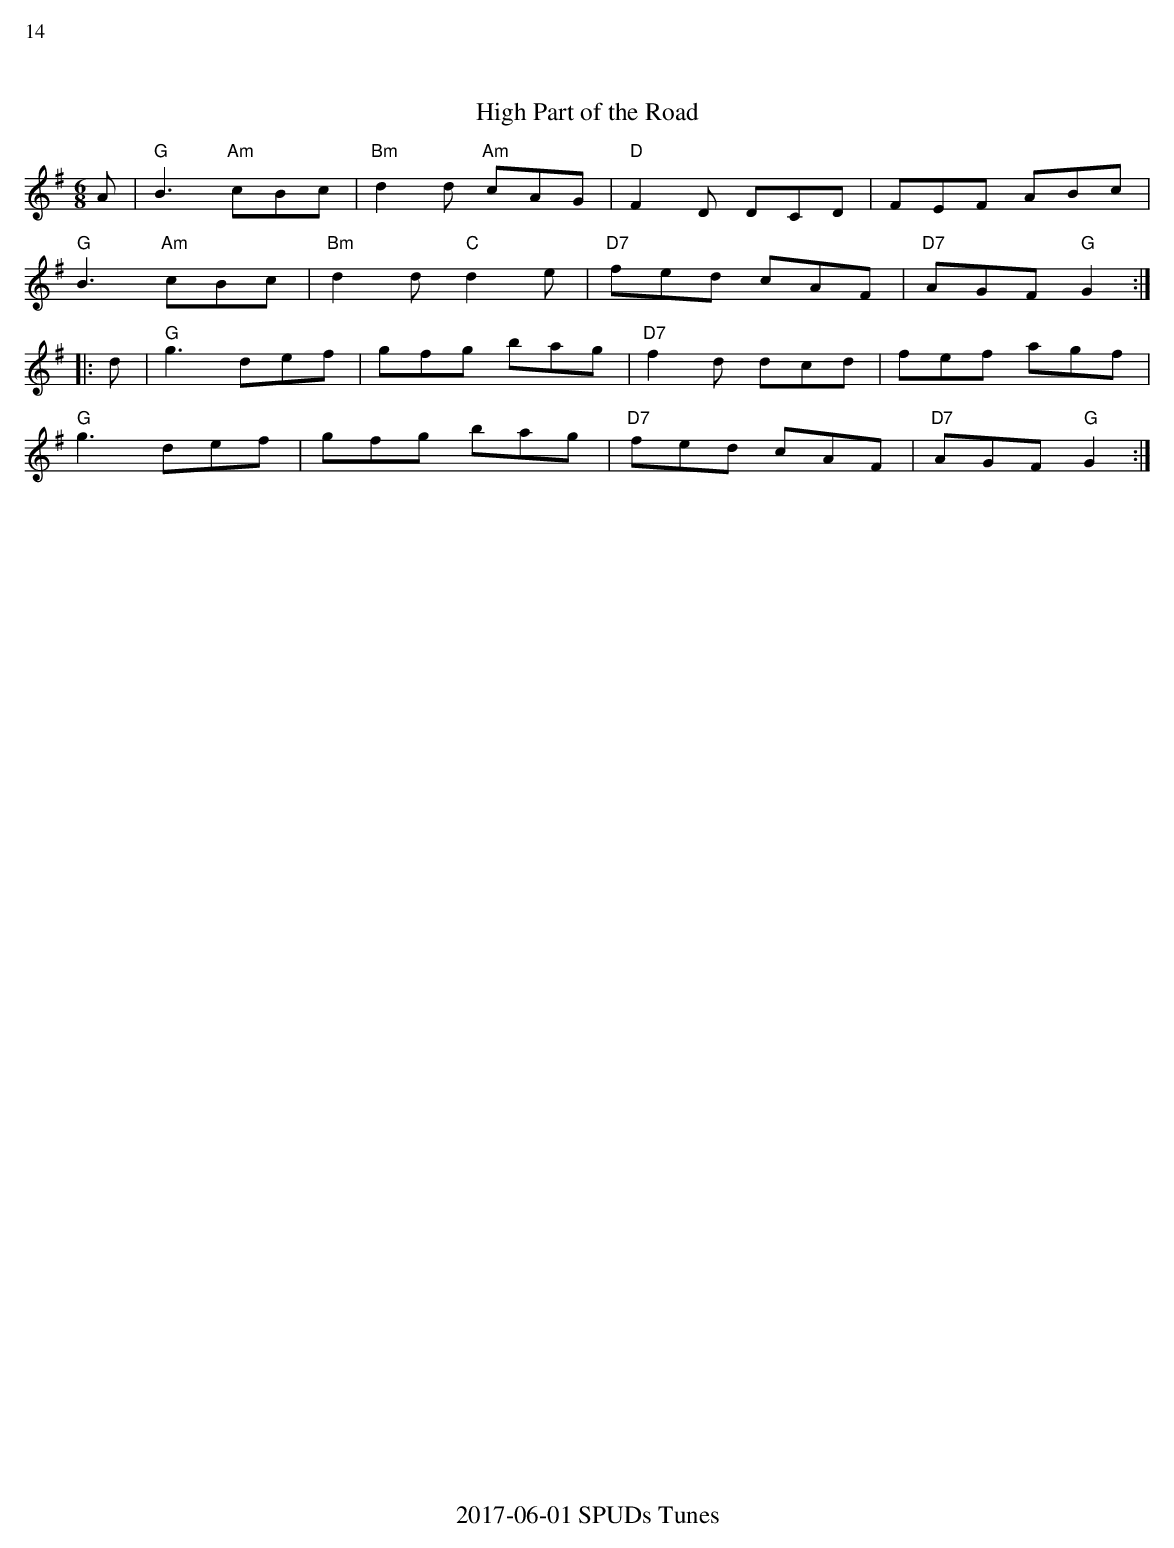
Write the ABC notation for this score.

X:1
%%text 14
T:High Part of the Road
M:6/8
K:G
A|"G"B3 "Am"cBc|"Bm"d2d "Am"cAG|"D"F2D DCD|FEF ABc|
"G"B3 "Am"cBc|"Bm"d2d "C"d2e|"D7"fed cAF|"D7"AGF "G"G2:|
|:d|"G"g3 def|gfg bag|"D7"f2d dcd|fef agf|
"G"g3 def|gfg bag|"D7"fed cAF|"D7"AGF "G"G2:|
